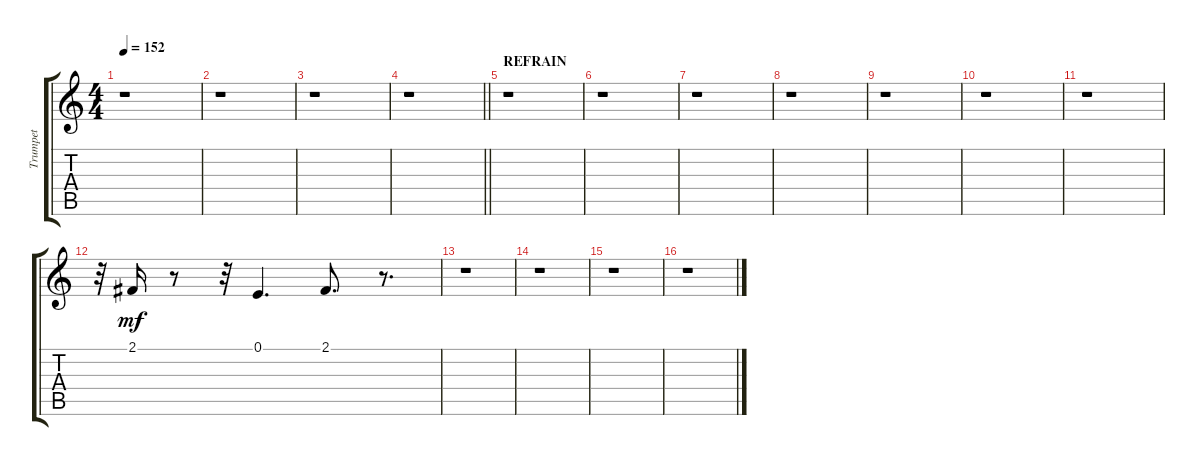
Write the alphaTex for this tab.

\track ("Trumpet" "Trumpet") {instrument trumpet}
\staff {score tabs}
\tuning (E4 B3 G3 D3 A2 E2) {hide}
\ts (4 4)
\tempo 152
\clef g2
\ks c
r.1{dy mf} |
r.1 |
r.1 |
\barLineRight lightlight
r.1 |
\section ("" "REFRAIN")
r.1 |
r.1 |
r.1 |
r.1 |
r.1 |
r.1 |
r.1 |
r.32 2.1.16 r.8 r.32 0.1.4{d} 2.1.8{d} r.8{d} |
r.1 |
r.1 |
r.1 |
r.1
